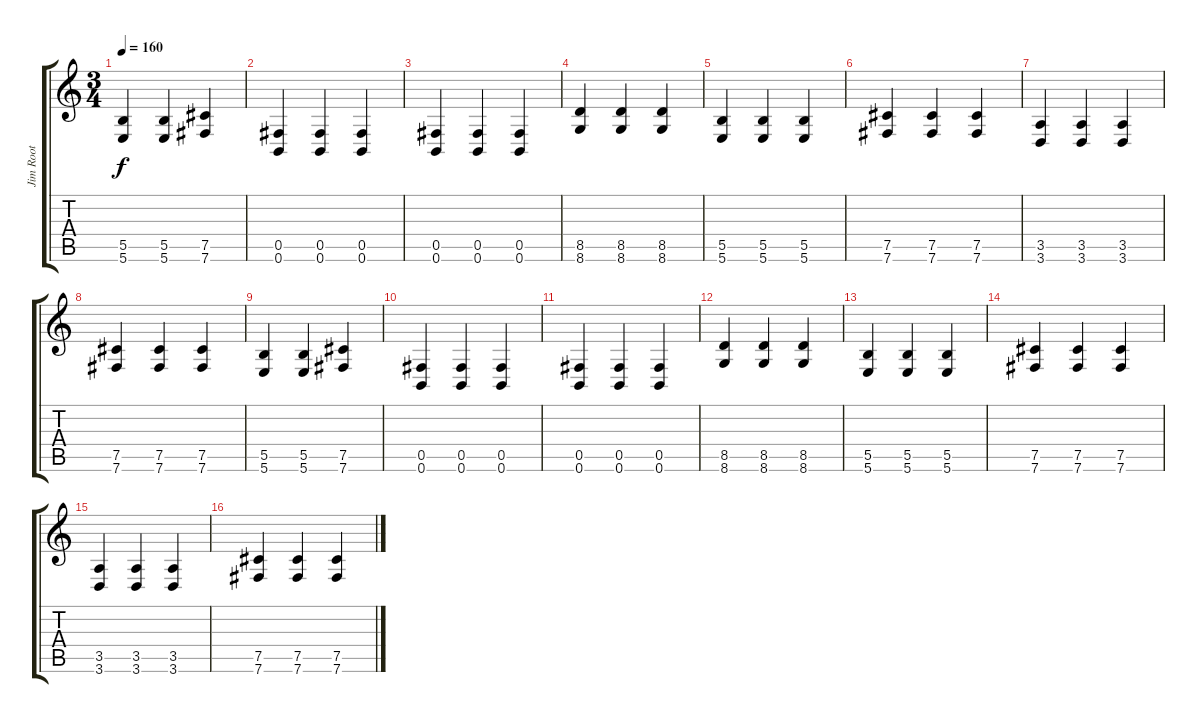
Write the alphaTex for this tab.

\track ("Jim Root" "Jim Root") {instrument distortionguitar}
\staff {score tabs}
\tuning (Db4 Ab3 E3 B2 Gb2 B1) {hide}
\ts (3 4)
\tempo 160
\clef g2
\ks c
(5.5 5.6).4{dy f} (5.5 5.6).4 (7.5 7.6).4 |
(0.5 0.6).4 (0.5 0.6).4 (0.5 0.6).4 |
(0.5 0.6).4 (0.5 0.6).4 (0.5 0.6).4 |
(8.5 8.6).4 (8.5 8.6).4 (8.5 8.6).4 |
(5.5 5.6).4 (5.5 5.6).4 (5.5 5.6).4 |
(7.5 7.6).4 (7.5 7.6).4 (7.5 7.6).4 |
(3.5 3.6).4 (3.5 3.6).4 (3.5 3.6).4 |
(7.5 7.6).4 (7.5 7.6).4 (7.5 7.6).4 |
(5.5 5.6).4 (5.5 5.6).4 (7.5 7.6).4 |
(0.5 0.6).4 (0.5 0.6).4 (0.5 0.6).4 |
(0.5 0.6).4 (0.5 0.6).4 (0.5 0.6).4 |
(8.5 8.6).4 (8.5 8.6).4 (8.5 8.6).4 |
(5.5 5.6).4 (5.5 5.6).4 (5.5 5.6).4 |
(7.5 7.6).4 (7.5 7.6).4 (7.5 7.6).4 |
(3.5 3.6).4 (3.5 3.6).4 (3.5 3.6).4 |
(7.5 7.6).4 (7.5 7.6).4 (7.5 7.6).4
